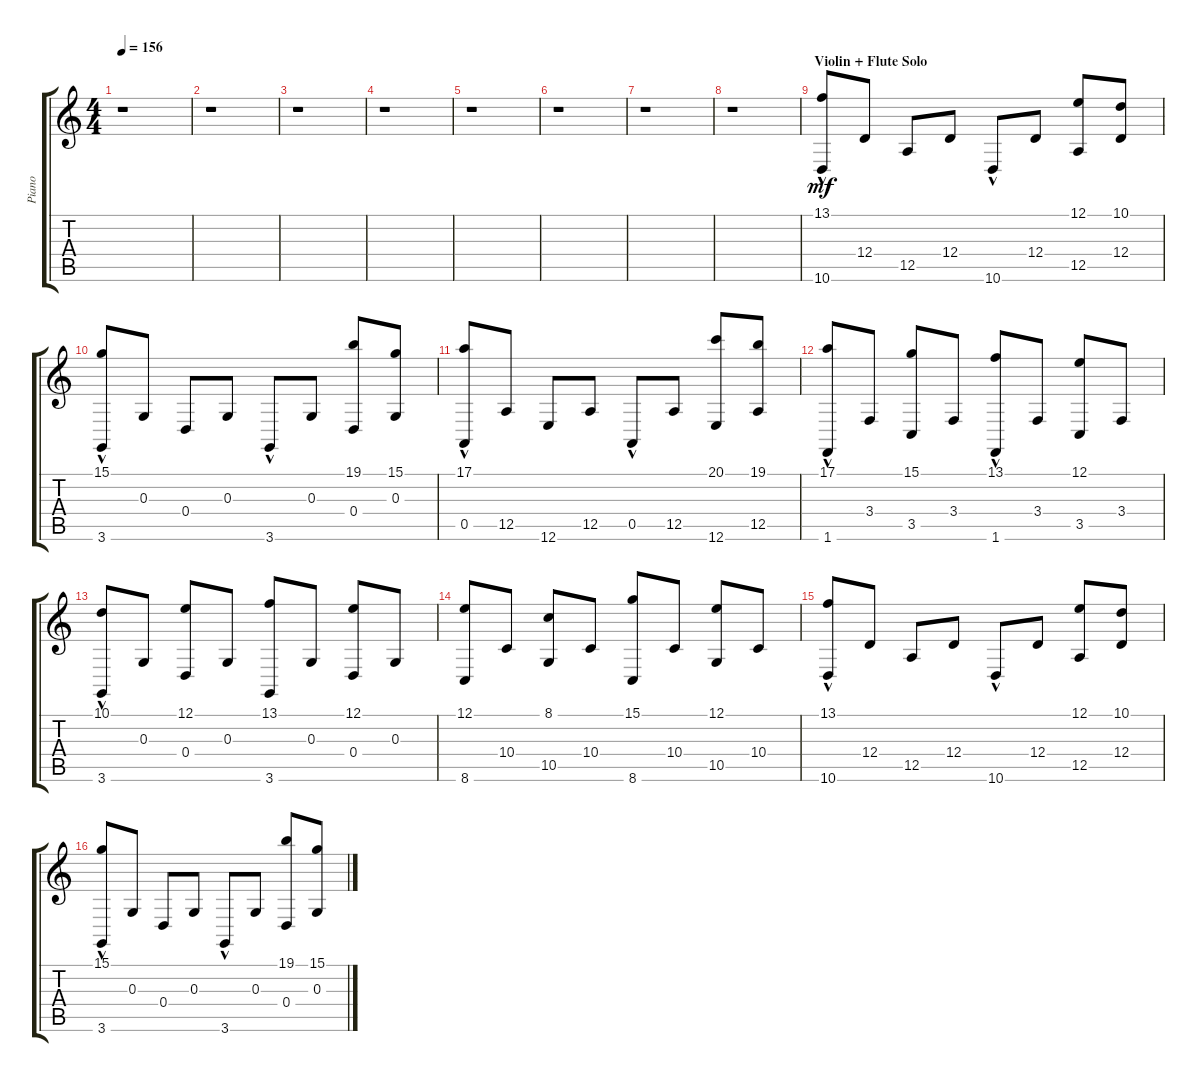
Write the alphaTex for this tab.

\track ("Piano" "Piano") {instrument electricgrandpiano}
\staff {score tabs}
\tuning (E4 B3 G3 D3 A2 E2) {hide}
\ts (4 4)
\tempo 156
\clef g2
\ks c
r.1{dy f} |
r.1 |
r.1 |
r.1 |
r.1 |
r.1 |
r.1 |
r.1 |
\section ("" "Violin + Flute Solo")
(13.1{hac} 10.6).8{dy mf} 12.4.8 12.5.8 12.4.8 10.6{hac}.8 12.4.8 (12.1 12.5).8 (10.1 12.4).8 |
(15.1{hac} 3.6{hac}).8 0.3.8 0.4.8 0.3.8 3.6{hac}.8 0.3.8 (19.1 0.4).8 (15.1 0.3).8 |
(17.1{hac} 0.5{hac}).8 12.5.8 12.6.8 12.5.8 0.5{hac}.8 12.5.8 (20.1 12.6).8 (19.1 12.5).8 |
(17.1 1.6{hac}).8 3.4.8 (15.1 3.5).8 3.4.8 (13.1 1.6{hac}).8 3.4.8 (12.1 3.5).8 3.4.8 |
(10.1 3.6{hac}).8 0.3.8 (12.1 0.4).8 0.3.8 (13.1 3.6).8 0.3.8 (12.1 0.4).8 0.3.8 |
(12.1 8.6).8 10.4.8 (8.1 10.5).8 10.4.8 (15.1 8.6).8 10.4.8 (12.1 10.5).8 10.4.8 |
(13.1{hac} 10.6).8 12.4.8 12.5.8 12.4.8 10.6{hac}.8 12.4.8 (12.1 12.5).8 (10.1 12.4).8 |
(15.1{hac} 3.6{hac}).8 0.3.8 0.4.8 0.3.8 3.6{hac}.8 0.3.8 (19.1 0.4).8 (15.1 0.3).8
